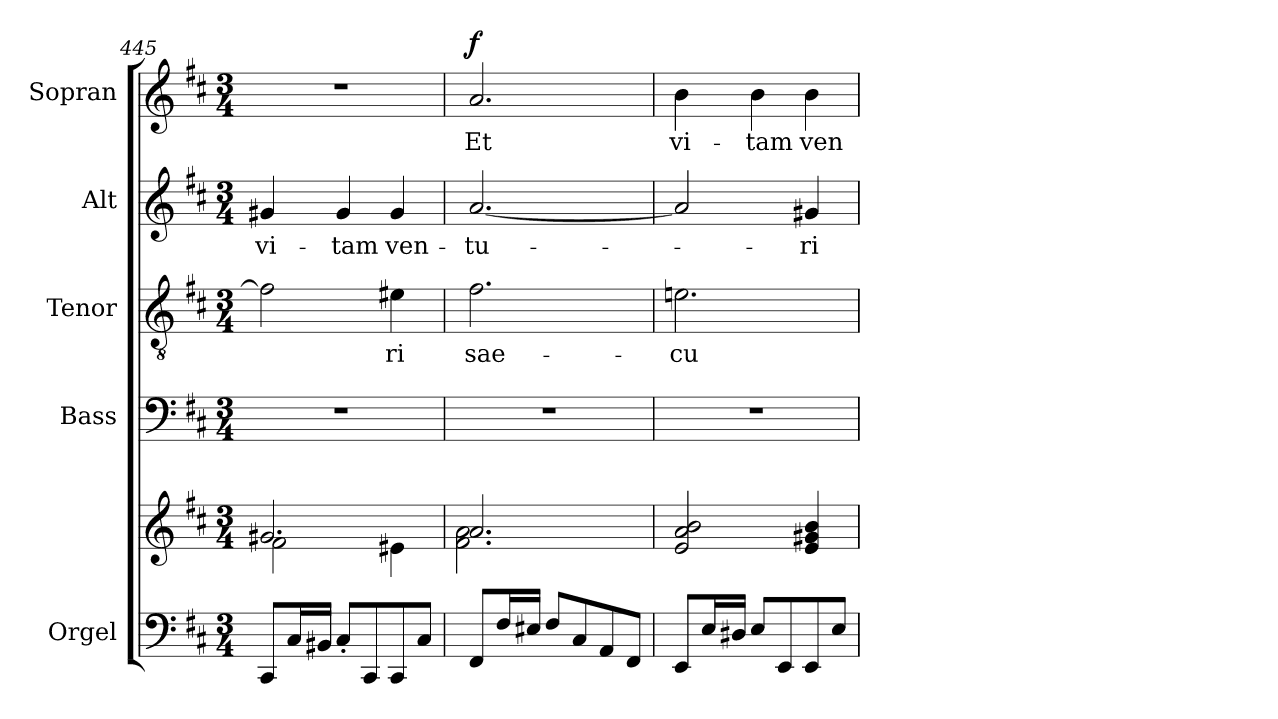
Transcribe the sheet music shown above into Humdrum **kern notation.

**kern	**kern	**kern	**kern	**text	**kern	**text	**kern	**text	**dynam
*part5	*part5	*part4	*part3	*part3	*part2	*part2	*part1	*part1	*part1
*staff6	*staff5	*staff4	*staff3	*staff3	*staff2	*staff2	*staff1	*staff1	*staff1
*I"Orgel	*	*I"Bass	*I"Tenor	*	*I"Alt	*	*I"Sopran	*	*
*I'Org.	*	*I'B	*I'T	*	*I'A	*	*I'S	*	*
*clefF4	*clefG2	*clefF4	*clefGv2	*	*clefG2	*	*clefG2	*	*
*k[f#c#]	*k[f#c#]	*k[f#c#]	*k[f#c#]	*	*k[f#c#]	*	*k[f#c#]	*	*
*D:	*D:	*D:	*D:	*	*D:	*	*D:	*	*
*M3/4	*M3/4	*M3/4	*M3/4	*	*M3/4	*	*M3/4	*	*
=445	=445	=445	=445	=445	=445	=445	=445	=445	=445
*	*^	*	*	*	*	*	*	*	*
!	!	!	!	!	!	!	!LO:LY:b	!	!	!
8CC#/L	2.g#X/	2f#\	2.r	2f#\]	.	4g#X/	vi-	2.r	.	.
16C#/L	.	.	.	.	.	.	.	.	.	.
16BB#X/JJ	.	.	.	.	.	.	.	.	.	.
!	!	!	!	!	!	!	!LO:LY:b	!	!	!
8C#'</L	.	.	.	.	.	4g#/	-tam	.	.	.
8CC#/	.	.	.	.	.	.	.	.	.	.
!	!	!	!	!	!LO:LY:b	!	!LO:LY:b	!	!	!
8CC#/	.	4e#X\	.	4e#X\	-ri	4g#/	ven-	.	.	.
8C#/J	.	.	.	.	.	.	.	.	.	.
=446	=446	=446	=446	=446	=446	=446	=446	=446	=446	=446
!	!	!	!	!	!LO:LY:b	!	!LO:LY:b	!	!LO:LY:b	!LO:DY:a
8FF#/L	2.a/	2.f#\ 2.a\	2.r	2.f#\	sae-	[2.a/	-tu-	2.a/	Et	f
16F#/L	.	.	.	.	.	.	.	.	.	.
16E#X/JJ	.	.	.	.	.	.	.	.	.	.
8F#/L	.	.	.	.	.	.	.	.	.	.
8C#/	.	.	.	.	.	.	.	.	.	.
8AA/	.	.	.	.	.	.	.	.	.	.
8FF#/J	.	.	.	.	.	.	.	.	.	.
*	*v	*v	*	*	*	*	*	*	*	*
=447	=447	=447	=447	=447	=447	=447	=447	=447	=447
!	!	!	!	!LO:LY:b	!	!	!	!LO:LY:b	!
8EE/L	2e/ 2a/ 2b/	2.r	2.en\	-cu-	2a/]	.	4b\	vi-	.
16E/L	.	.	.	.	.	.	.	.	.
16D#X/JJ	.	.	.	.	.	.	.	.	.
!	!	!	!	!	!	!	!	!LO:LY:b	!
8E/L	.	.	.	.	.	.	4b\	-tam	.
8EE/	.	.	.	.	.	.	.	.	.
!	!	!	!	!	!	!LO:LY:b	!	!LO:LY:b	!
8EE/	4e/ 4g#X/ 4b/	.	.	.	4g#X/	-ri	4b\	ven-	.
8E/J	.	.	.	.	.	.	.	.	.
=	=	=	=	=	=	=	=	=	=
*-	*-	*-	*-	*-	*-	*-	*-	*-	*-
